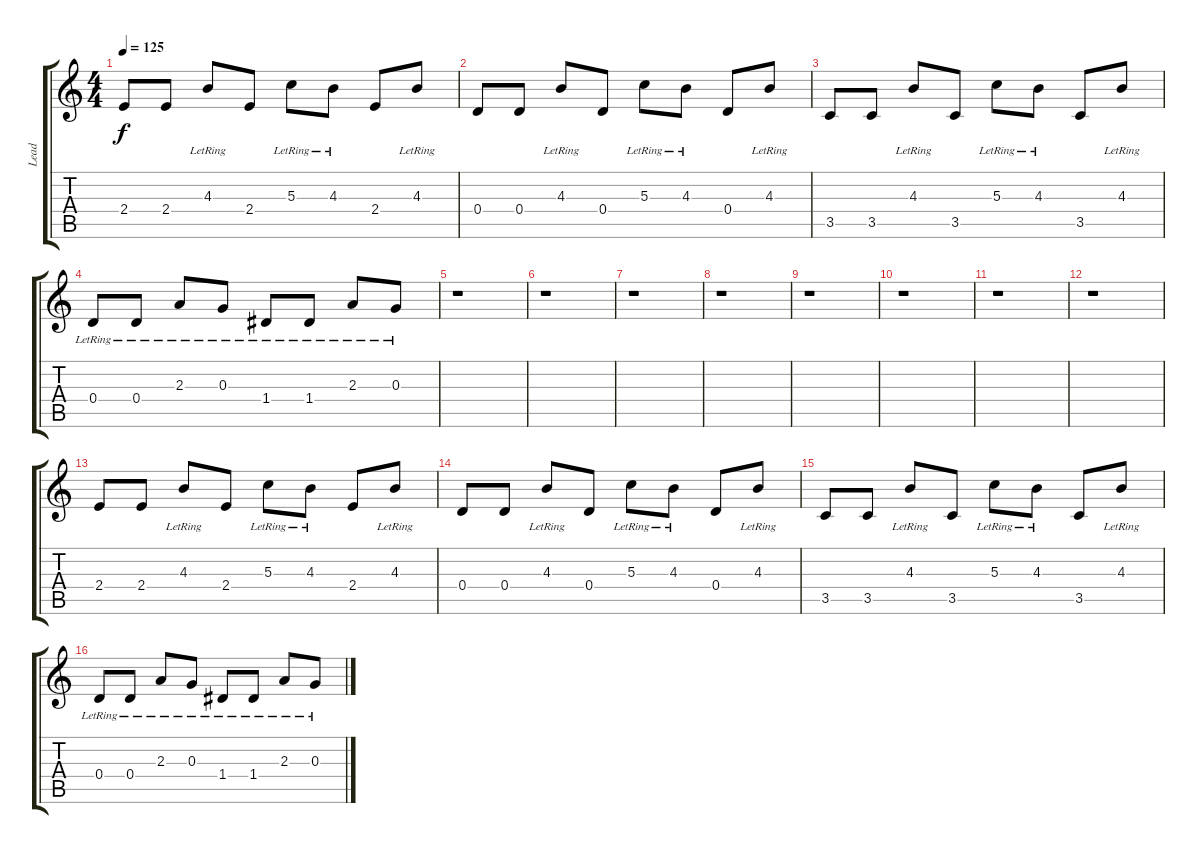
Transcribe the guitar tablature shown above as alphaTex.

\track ("Lead" "Lead") {instrument electricguitarclean}
\staff {score tabs}
\tuning (E4 B3 G3 D3 A2 E2) {hide}
\ts (4 4)
\tempo 125
\clef g2
\ks c
2.4.8{dy f} 2.4.8 4.3{lr}.8 2.4.8 5.3{lr}.8 4.3{lr}.8 2.4.8 4.3{lr}.8 |
0.4.8 0.4.8 4.3{lr}.8 0.4.8 5.3{lr}.8 4.3{lr}.8 0.4.8 4.3{lr}.8 |
3.5.8 3.5.8 4.3{lr}.8 3.5.8 5.3{lr}.8 4.3{lr}.8 3.5.8 4.3{lr}.8 |
0.4{lr}.8 0.4{lr}.8 2.3{lr}.8 0.3{lr}.8 1.4{lr}.8 1.4{lr}.8 2.3{lr}.8 0.3{lr}.8 |
r.1 |
r.1 |
r.1 |
r.1 |
r.1 |
r.1 |
r.1 |
r.1 |
2.4.8 2.4.8 4.3{lr}.8 2.4.8 5.3{lr}.8 4.3{lr}.8 2.4.8 4.3{lr}.8 |
0.4.8 0.4.8 4.3{lr}.8 0.4.8 5.3{lr}.8 4.3{lr}.8 0.4.8 4.3{lr}.8 |
3.5.8 3.5.8 4.3{lr}.8 3.5.8 5.3{lr}.8 4.3{lr}.8 3.5.8 4.3{lr}.8 |
0.4{lr}.8 0.4{lr}.8 2.3{lr}.8 0.3{lr}.8 1.4{lr}.8 1.4{lr}.8 2.3{lr}.8 0.3{lr}.8
